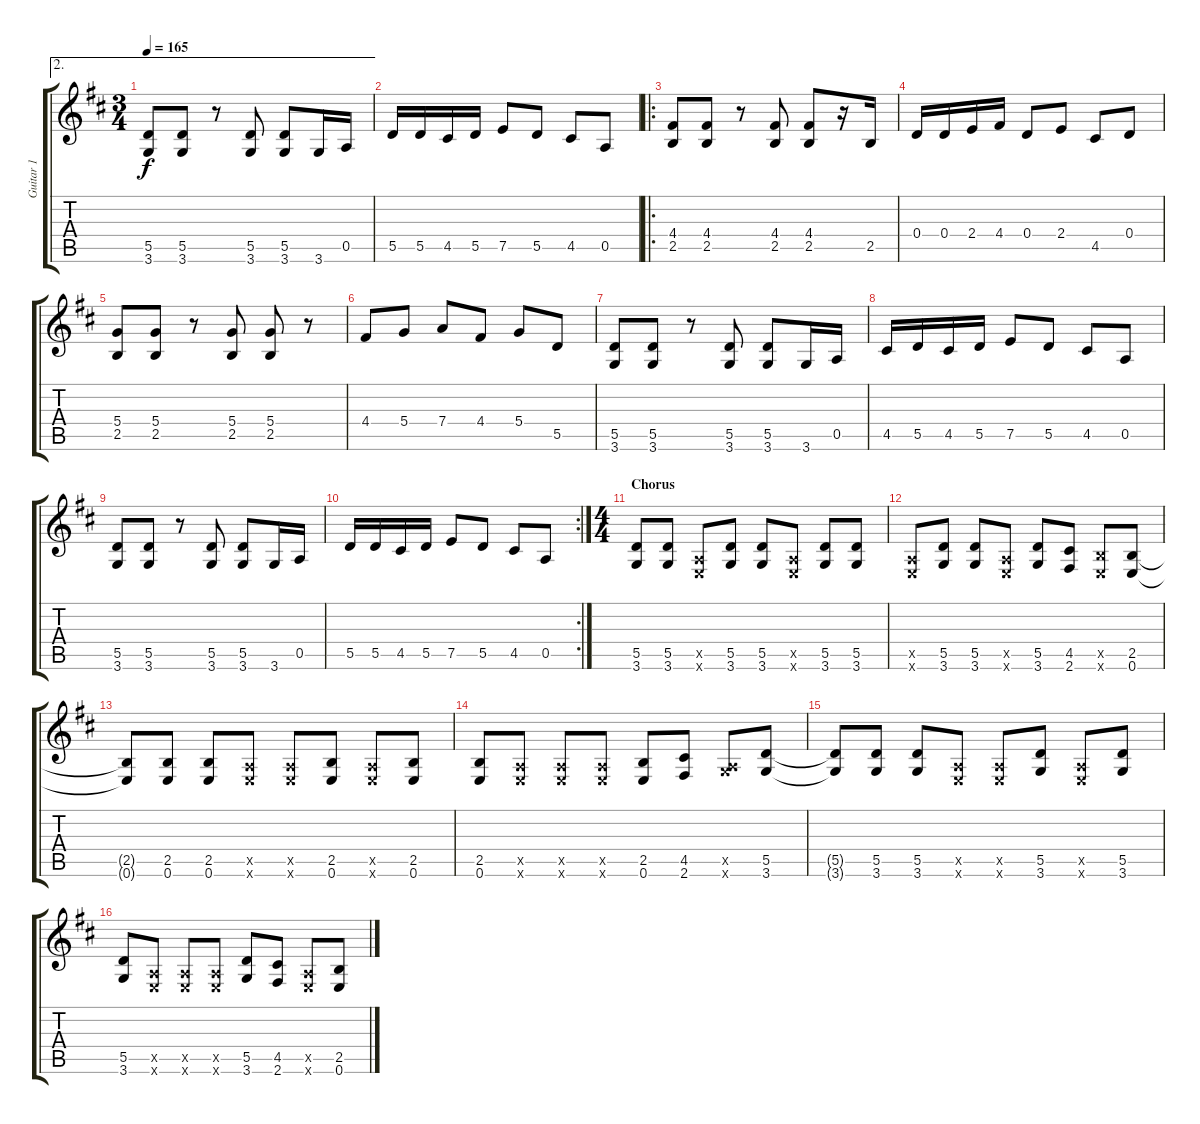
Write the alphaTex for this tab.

\track ("Guitar 1" "Guitar 1") {instrument distortionguitar}
\staff {score tabs}
\tuning (E4 B3 G3 D3 A2 E2) {hide}
\ae 2
\ts (3 4)
\tempo 165
\clef g2
\ks d
(5.5 3.6).8{dy f instrument distortionguitar} (5.5 3.6).8 r.8 (5.5 3.6).8 (5.5 3.6).8 3.6.16 0.5.16 |
5.5.16 5.5.16 4.5.16 5.5.16 7.5.8 5.5.8 4.5.8 0.5.8 |
\ro
(4.4 2.5).8 (4.4 2.5).8 r.8 (4.4 2.5).8 (4.4 2.5).8 r.16 2.5.16 |
0.4.16 0.4.16 2.4.16 4.4.16 0.4.8 2.4.8 4.5.8 0.4.8 |
(5.4 2.5).8 (5.4 2.5).8 r.8 (5.4 2.5).8 (5.4 2.5).8 r.8 |
4.4.8 5.4.8 7.4.8 4.4.8 5.4.8 5.5.8 |
(5.5 3.6).8 (5.5 3.6).8 r.8 (5.5 3.6).8 (5.5 3.6).8 3.6.16 0.5.16 |
4.5.16 5.5.16 4.5.16 5.5.16 7.5.8 5.5.8 4.5.8 0.5.8 |
(5.5 3.6).8 (5.5 3.6).8 r.8 (5.5 3.6).8 (5.5 3.6).8 3.6.16 0.5.16 |
\rc 2
5.5.16 5.5.16 4.5.16 5.5.16 7.5.8 5.5.8 4.5.8 0.5.8 |
\ts (4 4)
\section ("" "Chorus")
(5.5 3.6).8 (5.5 3.6).8 (0.5{x} 0.6{x}).8 (5.5 3.6).8 (5.5 3.6).8 (0.5{x} 0.6{x}).8 (5.5 3.6).8 (5.5 3.6).8 |
(0.5{x} 0.6{x}).8 (5.5 3.6).8 (5.5 3.6).8 (0.5{x} 0.6{x}).8 (5.5 3.6).8 (4.5 2.6).8 (2.5{x} 0.6{x}).8 (2.5 0.6).8 |
(2.5{t} 0.6{t}).8 (2.5 0.6).8 (2.5 0.6).8 (0.5{x} 0.6{x}).8 (0.5{x} 0.6{x}).8 (2.5 0.6).8 (0.5{x} 0.6{x}).8 (2.5 0.6).8 |
(2.5 0.6).8 (0.5{x} 0.6{x}).8 (0.5{x} 0.6{x}).8 (0.5{x} 0.6{x}).8 (2.5 0.6).8 (4.5 2.6).8 (0.5{x} 3.6{x}).8 (5.5 3.6).8 |
(5.5{t} 3.6{t}).8 (5.5 3.6).8 (5.5 3.6).8 (0.5{x} 0.6{x}).8 (0.5{x} 0.6{x}).8 (5.5 3.6).8 (0.5{x} 0.6{x}).8 (5.5 3.6).8 |
(5.5 3.6).8 (0.5{x} 0.6{x}).8 (0.5{x} 0.6{x}).8 (0.5{x} 0.6{x}).8 (5.5 3.6).8 (4.5 2.6).8 (0.5{x} 0.6{x}).8 (2.5 0.6).8
